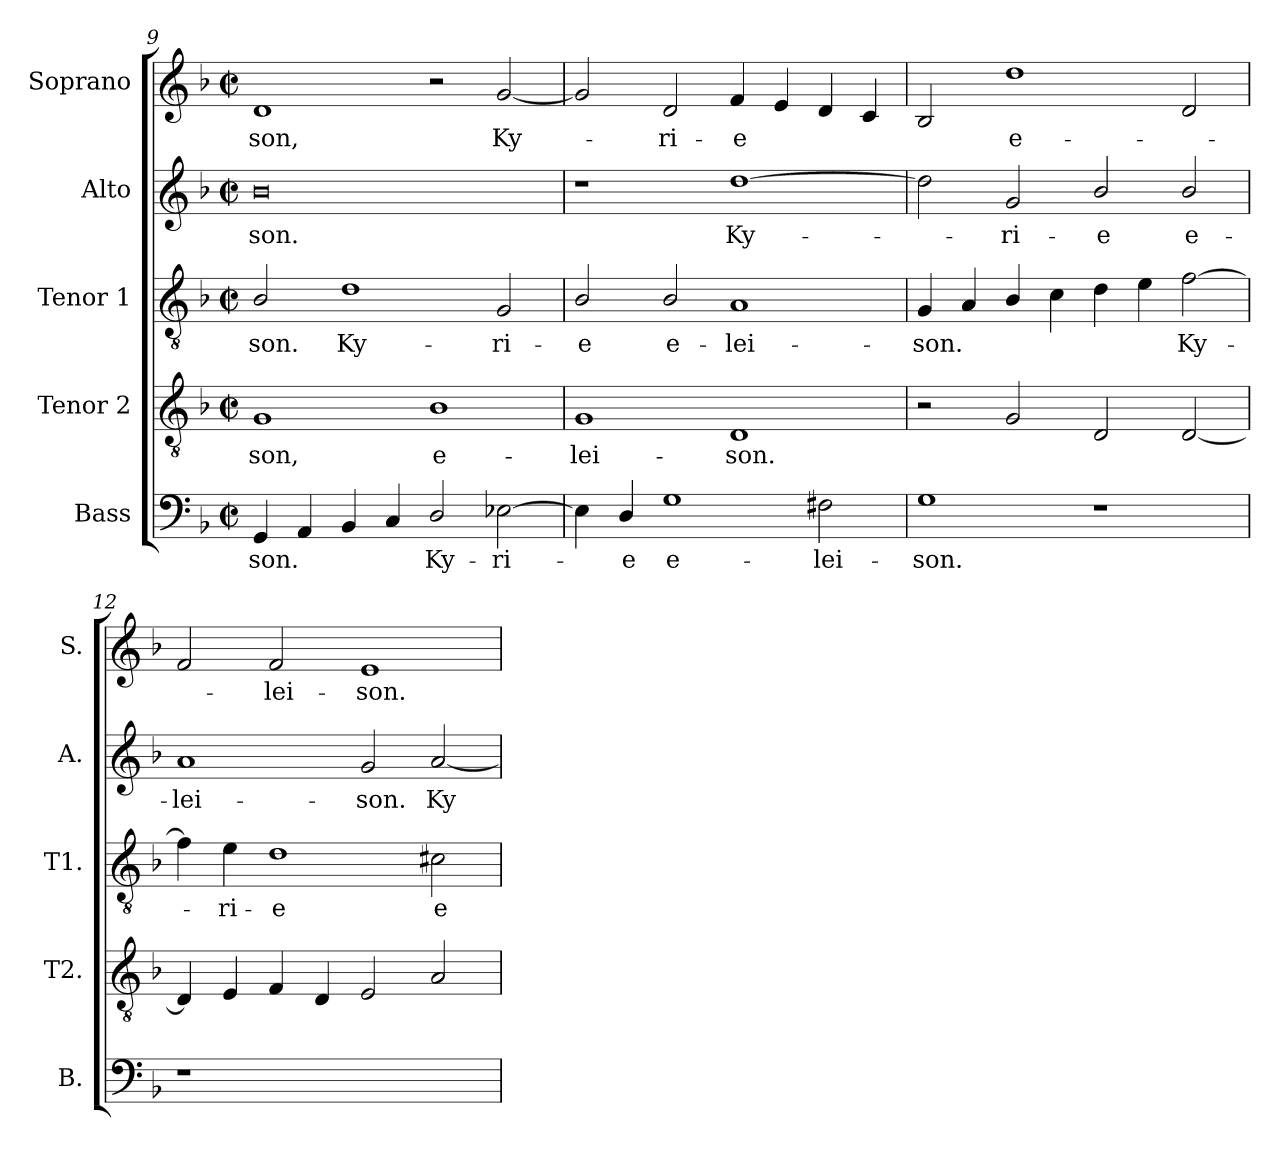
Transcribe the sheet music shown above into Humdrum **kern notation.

**kern	**text	**kern	**text	**kern	**text	**kern	**text	**kern	**text
*part5	*part5	*part4	*part4	*part3	*part3	*part2	*part2	*part1	*part1
*staff5	*staff5	*staff4	*staff4	*staff3	*staff3	*staff2	*staff2	*staff1	*staff1
*I"Bass	*	*I"Tenor 2	*	*I"Tenor 1	*	*I"Alto	*	*I"Soprano	*
*I'B.	*	*I'T2.	*	*I'T1.	*	*I'A.	*	*I'S.	*
*clefF4	*	*clefGv2	*	*clefGv2	*	*clefG2	*	*clefG2	*
*	*	*ITrd7c12	*	*ITrd7c12	*	*	*	*	*
*k[b-]	*	*k[b-]	*	*k[b-]	*	*k[b-]	*	*k[b-]	*
*F:	*	*F:	*	*F:	*	*F:	*	*F:	*
*M2/2	*	*M2/2	*	*M2/2	*	*M2/2	*	*M2/2	*
*met(c|)	*	*met(c|)	*	*met(c|)	*	*met(c|)	*	*met(c|)	*
=9	=9	=9	=9	=9	=9	=9	=9	=9	=9
!	!LO:LY:b:color=#000000	!	!	!	!	!	!	!	!
!	!	!	!LO:LY:b:color=#000000	!	!	!	!	!	!
!	!	!	!	!	!LO:LY:b:color=#000000	!	!	!	!
!	!	!	!	!	!	!	!LO:LY:b:color=#000000	!	!
!	!	!	!	!	!	!	!	!	!LO:LY:b:color=#000000
4GGi/	-son.	1GGi	-son,	2BB-i/	-son.	0b-i	-son.	1di	-son,
4AAi/	.	.	.	.	.	.	.	.	.
!	!	!	!	!	!LO:LY:b:color=#000000	!	!	!	!
4BB-i/	.	.	.	1Di	Ky-	.	.	.	.
4Ci/	.	.	.	.	.	.	.	.	.
!	!LO:LY:b:color=#000000	!	!	!	!	!	!	!	!
!	!	!	!LO:LY:b:color=#000000	!	!	!	!	!	!
2Di/	Ky-	1BB-i	e-	.	.	.	.	2r	.
!	!LO:LY:b:color=#000000	!	!	!	!	!	!	!	!
!	!	!	!	!	!LO:LY:b:color=#000000	!	!	!	!
!	!	!	!	!	!	!	!	!	!LO:LY:b:color=#000000
[>2E-Xi\	-ri-	.	.	2GGi/	-ri-	.	.	[<2gi/	Ky-
=10	=10	=10	=10	=10	=10	=10	=10	=10	=10
!	!	!	!LO:LY:b:color=#000000	!	!	!	!	!	!
!	!	!	!	!	!LO:LY:b:color=#000000	!	!	!	!
4E-i\]	.	1GGi	-lei-	2BB-i/	-e	1r	.	2gi/]	.
!	!LO:LY:b:color=#000000	!	!	!	!	!	!	!	!
4Di/	-e	.	.	.	.	.	.	.	.
!	!LO:LY:b:color=#000000	!	!	!	!	!	!	!	!
!	!	!	!	!	!LO:LY:b:color=#000000	!	!	!	!
!	!	!	!	!	!	!	!	!	!LO:LY:b:color=#000000
1Gi	e-	.	.	2BB-i/	e-	.	.	2di/	-ri-
!	!	!	!LO:LY:b:color=#000000	!	!	!	!	!	!
!	!	!	!	!	!LO:LY:b:color=#000000	!	!	!	!
!	!	!	!	!	!	!	!LO:LY:b:color=#000000	!	!
!	!	!	!	!	!	!	!	!	!LO:LY:b:color=#000000
.	.	1DDi	-son.	1AAi	-lei-	[>1ddi	Ky-	4fi/	-e
.	.	.	.	.	.	.	.	4ei/	.
!	!LO:LY:b:color=#000000	!	!	!	!	!	!	!	!
2F#Xi\	-lei-	.	.	.	.	.	.	4di/	.
.	.	.	.	.	.	.	.	4ci/	.
=11	=11	=11	=11	=11	=11	=11	=11	=11	=11
!	!LO:LY:b:color=#000000	!	!	!	!	!	!	!	!
!	!	!	!	!	!LO:LY:b:color=#000000	!	!	!	!
1Gi	-son.	2r	.	4GGi/	-son.	2ddi\]	.	2B-i/	.
.	.	.	.	4AAi/	.	.	.	.	.
!	!	!	!	!	!	!	!LO:LY:b:color=#000000	!	!
!	!	!	!	!	!	!	!	!	!LO:LY:b:color=#000000
.	.	2GGi/	.	4BB-i/	.	2gi/	-ri-	1ddi	e-
.	.	.	.	4Ci\	.	.	.	.	.
!	!	!	!	!	!	!	!LO:LY:b:color=#000000	!	!
1r	.	2DDi/	.	4Di\	.	2b-i/	-e	.	.
.	.	.	.	4Ei\	.	.	.	.	.
!	!	!	!	!	!LO:LY:b:color=#000000	!	!	!	!
!	!	!	!	!	!	!	!LO:LY:b:color=#000000	!	!
.	.	[<2DDi/	.	[>2Fi\	Ky-	2b-i/	e-	2di/	.
=12	=12	=12	=12	=12	=12	=12	=12	=12	=12
!LO:N:vis=1	!	!	!	!	!	!	!	!	!
!	!	!	!	!	!	!	!LO:LY:b:color=#000000	!	!
1r	.	4DDi/]	.	4Fi\]	.	1ai	-lei-	2fi/	.
!	!	!	!	!	!LO:LY:b:color=#000000	!	!	!	!
.	.	4EEi/	.	4Ei\	-ri-	.	.	.	.
!	!	!	!	!	!LO:LY:b:color=#000000	!	!	!	!
!	!	!	!	!	!	!	!	!	!LO:LY:b:color=#000000
.	.	4FFi/	.	1Di	-e	.	.	2fi/	-lei-
.	.	4DDi/	.	.	.	.	.	.	.
!	!	!	!	!	!	!	!LO:LY:b:color=#000000	!	!
!	!	!	!	!	!	!	!	!	!LO:LY:b:color=#000000
1ryy	.	2EEi/	.	.	.	2gi/	-son.	1ei	-son.
!	!	!	!	!	!LO:LY:b:color=#000000	!	!	!	!
!	!	!	!	!	!	!	!LO:LY:b:color=#000000	!	!
.	.	2AAi/	.	2C#Xi\	e-	[<2ai/	Ky-	.	.
=	=	=	=	=	=	=	=	=	=
*-	*-	*-	*-	*-	*-	*-	*-	*-	*-
